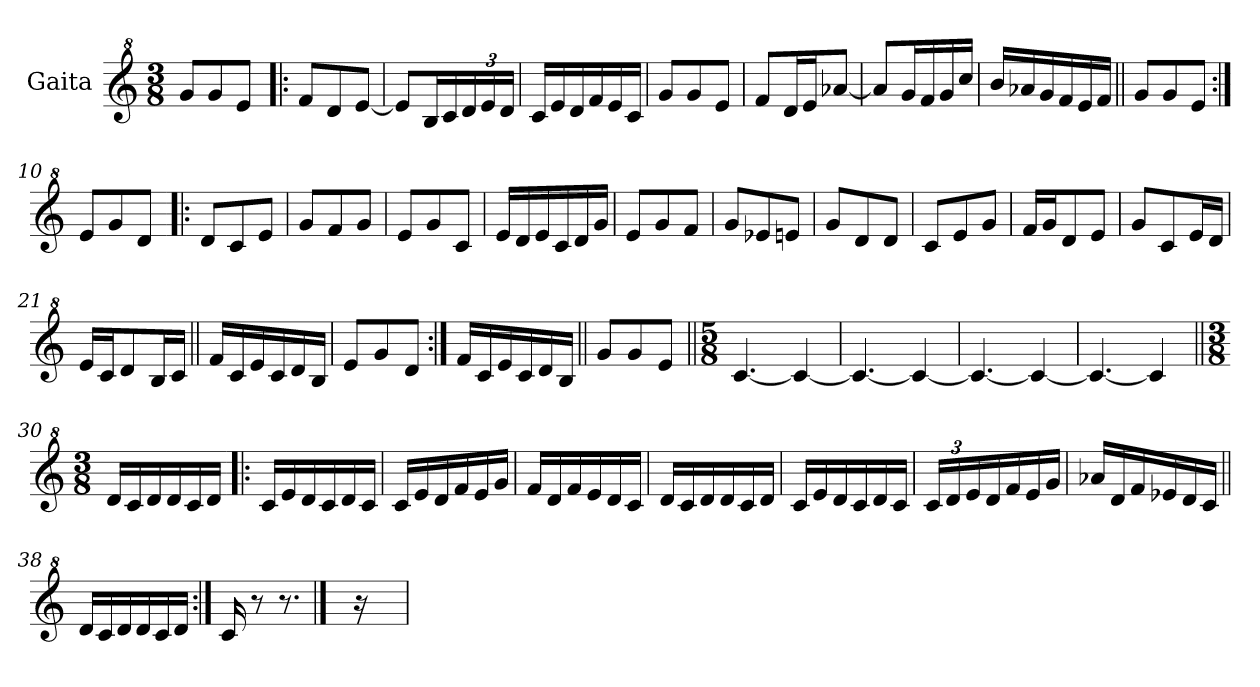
**kern
*part1
*staff1
*I"Gaita
*clefG^2
*k[]
*M3/8
*MM108
=1
8gg/L
8gg/
8ee/J
=2!|:
8ff/L
8dd/
[8ee/J
=3
8ee/L]
16b/L
16cc/
*Xbrackettup
24dd/
24ee/
24dd/JJ
=4
16cc/LL
16ee/
16dd/
16ff/
16ee/
16cc/JJ
=5
8gg/L
8gg/
8ee/J
=6
8ff/L
16dd/L
16ee/J
[8aa-X/J
=7
8aa-/L]
16gg/L
16ff/
16gg/
16ccc/JJ
=8
16bb/LL
16aa-X/
16gg/
16ff/
16ee/
16ff/JJ
!!LO:LB:g=z
=9||
8gg/L
8gg/
8ee/J
=10:|!
8ee/L
8gg/
8dd/J
=11!|:
8dd/L
8cc/
8ee/J
=12
8gg/L
8ff/
8gg/J
=13
8ee/L
8gg/
8cc/J
=14
16ee/LL
16dd/
16ee/
16cc/
16dd/
16gg/JJ
=15
8ee/L
8gg/
8ff/J
=16
8gg/L
8ee-X/
8een/J
=17
8gg/L
8dd/
8dd/J
=18
8cc/L
8ee/
8gg/J
=19
16ff/LL
16gg/J
8dd/
8ee/J
!!LO:LB:g=z
=20
8gg/L
8cc/
16ee/L
16dd/JJ
=21
16ee/LL
16cc/J
8dd/
16b/L
16cc/JJ
=22||
16ff/LL
16cc/
16ee/
16cc/
16dd/
16b/JJ
=23
8ee/L
8gg/
8dd/J
=24:|!
16ff/LL
16cc/
16ee/
16cc/
16dd/
16b/JJ
=25||
8gg/L
8gg/
8ee/J
=26||
*M5/8
[4.cc/
4cc/_
=27
4.cc/_
4cc/_
=28
4.cc/_
4cc/_
!!LO:LB:g=z
=29
4.cc/_
4cc/]
=30||
*M3/8
16dd/LL
16cc/
16dd/
16dd/
16cc/
16dd/JJ
=31!|:
16cc/LL
16ee/
16dd/
16cc/
16dd/
16cc/JJ
=32
16cc/LL
16ee/
16dd/
16ff/
16ee/
16gg/JJ
=33
16ff/LL
16dd/
16ff/
16ee/
16dd/
16cc/JJ
=34
16dd/LL
16cc/
16dd/
16dd/
16cc/
16dd/JJ
=35
16cc/LL
16ee/
16dd/
16cc/
16dd/
16cc/JJ
!!LO:LB:g=z
=36
24cc/LL
24dd/
24ee/
16dd/
16ff/
16ee/
16gg/JJ
=37
16aa-X/LL
16dd/
16ff/
16ee-X/
16dd/
16cc/JJ
=38||
16dd/LL
16cc/
16dd/
16dd/
16cc/
16dd/JJ
=39:|!
16cc/
8r
8.r
==40
16r
=
*-
